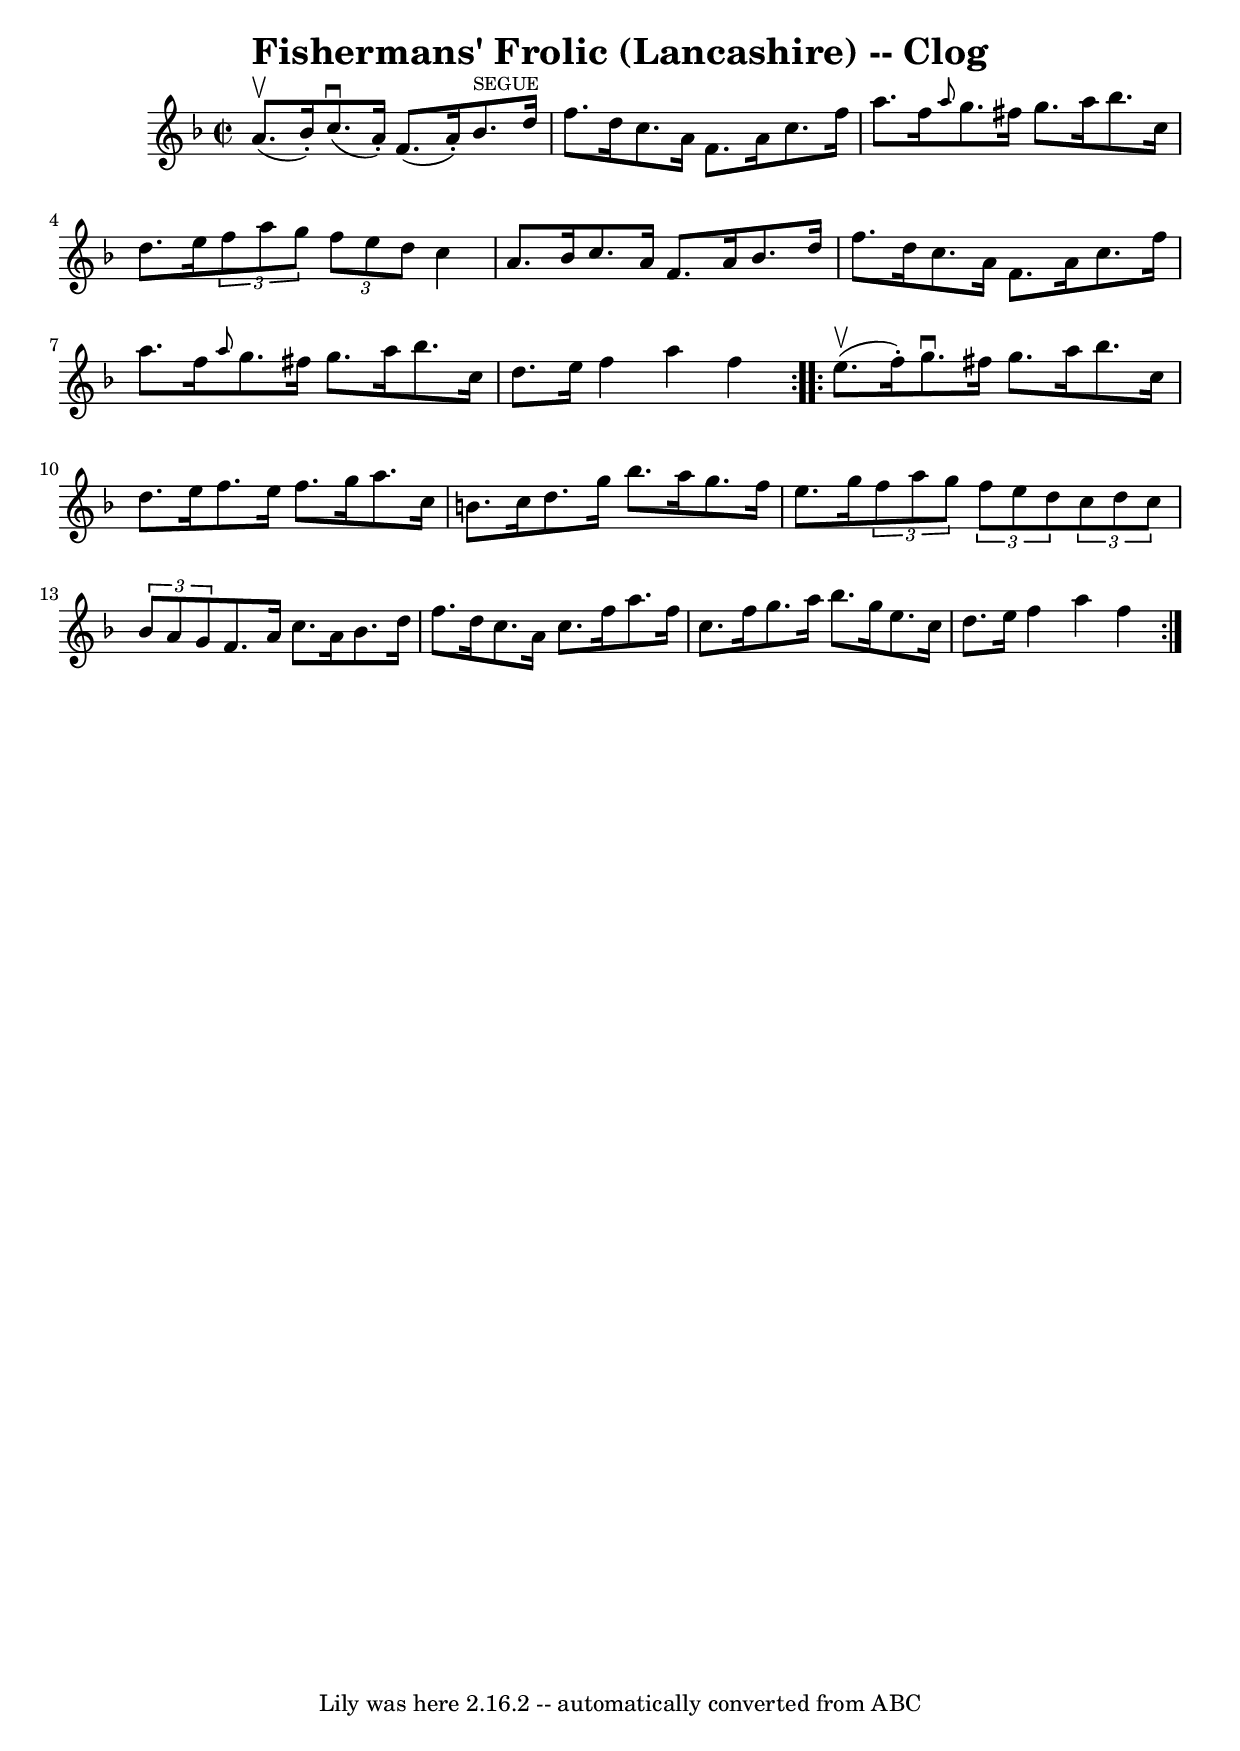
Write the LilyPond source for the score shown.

\version "2.16.2"
\include "Mammoth.ily"
\header {
  %% book = "Ryan's Mammoth Collection"
 crossRefNumber = "1"
 footnotes = "\\\\160 953"
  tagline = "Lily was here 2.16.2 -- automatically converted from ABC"
  title = "Fishermans' Frolic (Lancashire) -- Clog"

}
voicedefault =  {



  \repeat volta 2 {

    \override Staff.TimeSignature #'style = #'C
    \time 2/2 
    \key f \major a'8.^\upbow(bf'16-.)  |
 c''8.^\downbow(a'16-.) f'8. (a'16-.) bf'8.^\segue d''16 f''8. d''16     |
 c''8. a'16 f'8. a'16 c''8. f''16 a''8. f''16     |
    \grace { a''8  
	   } g''8. fs''16 g''8. a''16 bf''8. c''16 d''8. e''16     |
    \times 2/3 { f''8 
		 a''8 g''8  
	       }   \times 2/3 { f''8 e''8 d''8  
			      } c''4 a'8. bf'16     |
 c''8. a'16 f'8. a'16 bf'8. d''16 f''8. d''16     |
 c''8. a'16 f'8. a'16 c''8. f''16 a''8. f''16     |
    \grace { a''8  
	   } g''8. fs''16 g''8. a''16 bf''8. c''16 d''8. e''16     |
 f''4 a''4    
 f''4  
  }     
  \repeat volta 2 { e''8.^\upbow(f''16-.)  |
 g''8.^\downbow fs''16 g''8. a''16 bf''8. c''16 d''8. e''16     |
 f''8. e''16 f''8. g''16 a''8. c''16 b'8. c''16   |
 d''8. g''16 bf''8. a''16 g''8. f''16 e''8. g''16     |
    \times 2/3 { f''8 a''8 g''8  
	       }   \times 2/3 {   
		 f''8 e''8 d''8  
	       }   \times 2/3 { c''8 d''8 c''8  
			      }   \times 2/3 { 
				bf'8 a'8 g'8   			      }    |
 f'8. a'16 c''8. a'16 bf'8. d''16 f''8. d''16     |
 c''8. a'16 c''8. f''16 a''8. f''16 c''8. f''16     |
 g''8. a''16 bf''8. g''16 e''8. c''16 d''8. e''16     |
 f''4 a''4 f''4  

  }   

}

\score{
  <<

    \context Staff="default"
    {
      \voicedefault 
      
    }

  >>
  \layout {
    
  }
  \midi {
  }

}
